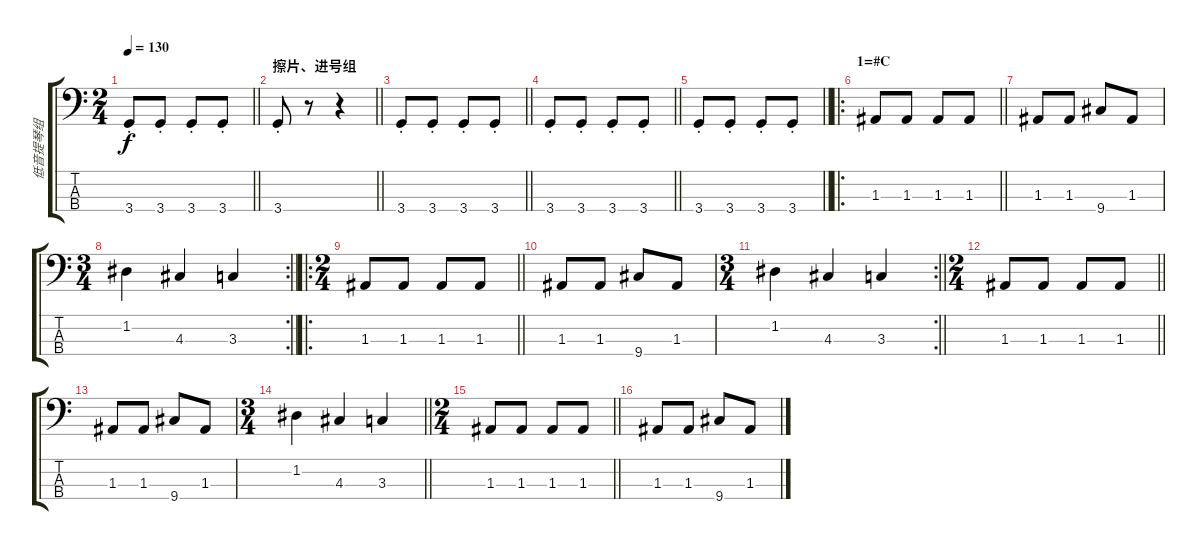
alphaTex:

\track ("低音提琴组" "低音提琴组") {instrument contrabass}
\staff {score tabs}
\tuning (G2 D2 A1 E1) {hide}
\ts (2 4)
\tempo 130
\clef f4
\barLineRight lightlight
\ks c
3.4{st}.8{dy f} 3.4{st}.8 3.4{st}.8 3.4{st}.8 |
\section ("" "擦片、进号组")
\barLineRight lightlight
3.4{st}.8 r.8 r.4 |
\barLineRight lightlight
3.4{st}.8 3.4{st}.8 3.4{st}.8 3.4{st}.8 |
\barLineRight lightlight
3.4{st}.8 3.4{st}.8 3.4{st}.8 3.4{st}.8 |
\barLineRight lightlight
3.4{st}.8 3.4{st}.8 3.4{st}.8 3.4{st}.8 |
\ro
\section ("" "1=#C")
\barLineRight lightlight
1.3.8 1.3.8 1.3.8 1.3.8 |
1.3.8 1.3.8 9.4.8 1.3.8 |
\rc 2
\ts (3 4)
\barLineRight lightlight
1.2.4 4.3.4 3.3.4 |
\ro
\ts (2 4)
\barLineRight lightlight
1.3.8 1.3.8 1.3.8 1.3.8 |
1.3.8 1.3.8 9.4.8 1.3.8 |
\rc 2
\ts (3 4)
\barLineRight lightlight
1.2.4 4.3.4 3.3.4 |
\ts (2 4)
\barLineRight lightlight
1.3.8 1.3.8 1.3.8 1.3.8 |
1.3.8 1.3.8 9.4.8 1.3.8 |
\ts (3 4)
\barLineRight lightlight
1.2.4 4.3.4 3.3.4 |
\ts (2 4)
\barLineRight lightlight
1.3.8 1.3.8 1.3.8 1.3.8 |
1.3.8 1.3.8 9.4.8 1.3.8
